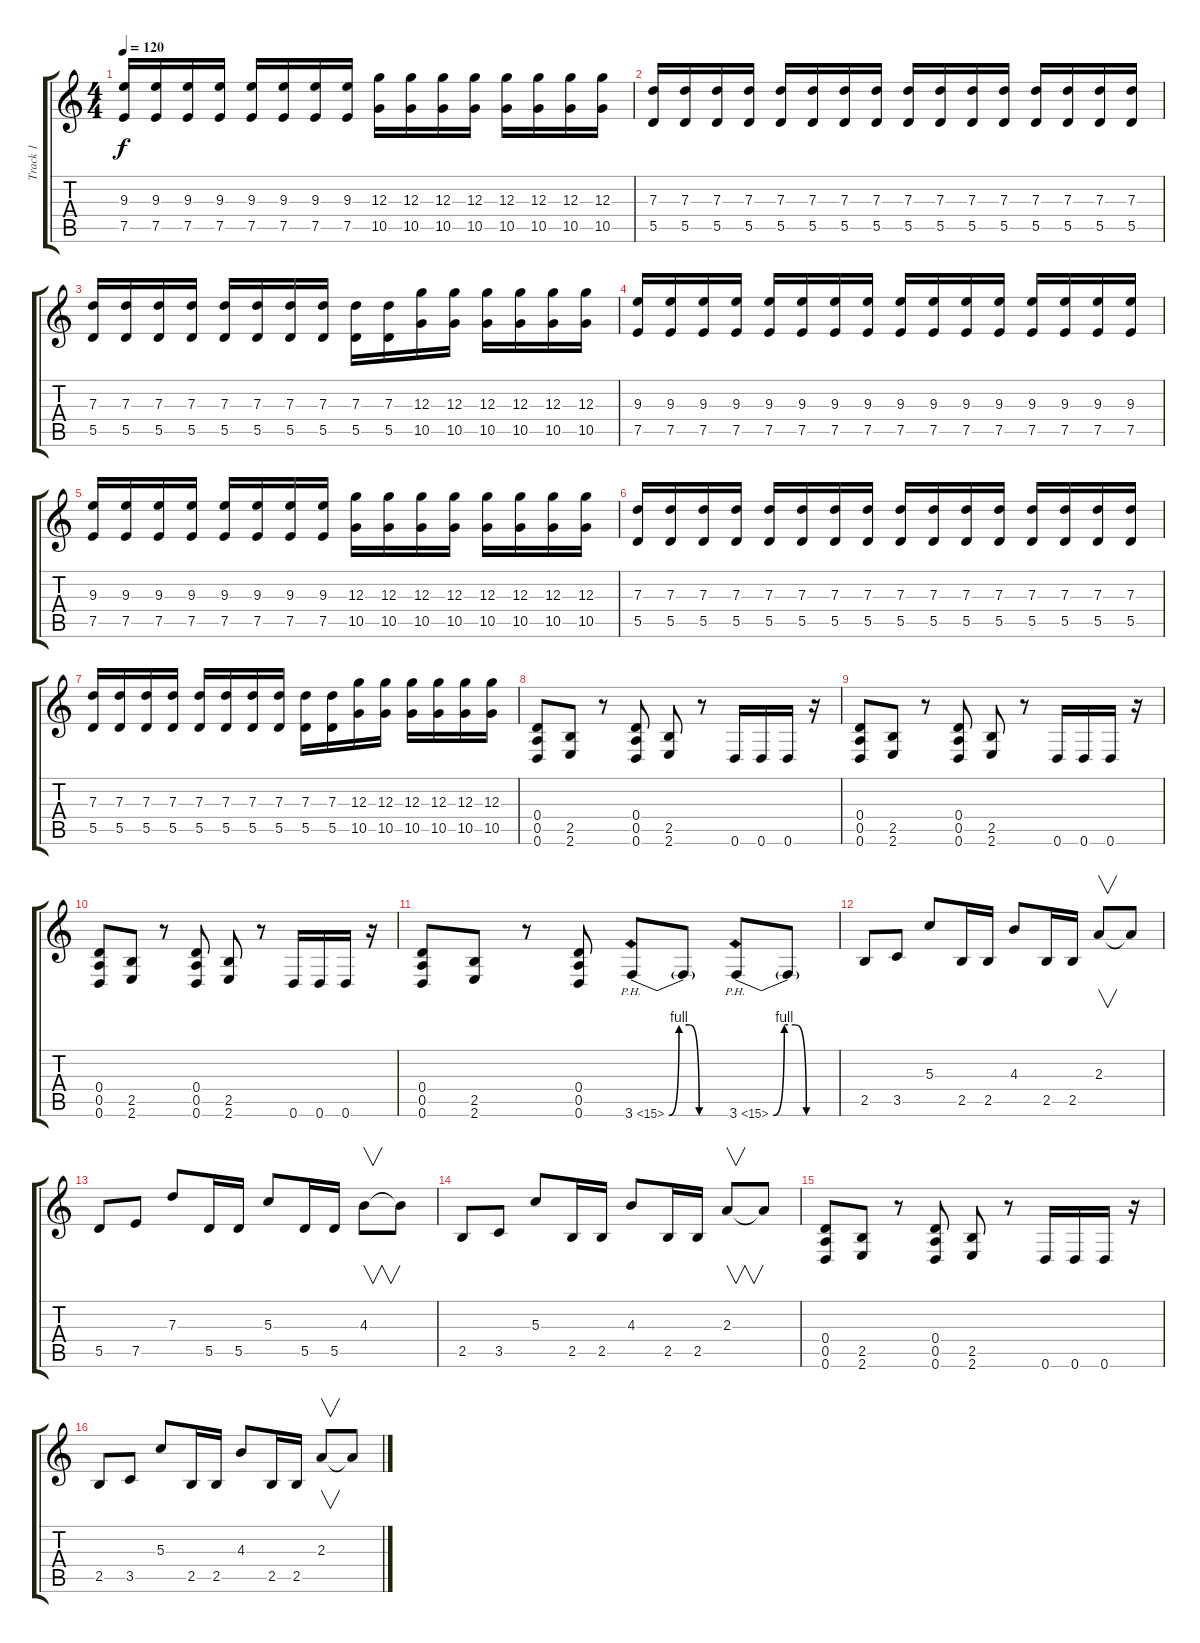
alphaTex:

\track ("Track 1" "Track 1") {instrument distortionguitar}
\staff {score tabs}
\tuning (E4 B3 G3 D3 A2 D2) {hide}
\ts (4 4)
\tempo 120
\clef g2
\ks c
(9.3 7.5).16{dy f} (9.3 7.5).16 (9.3 7.5).16 (9.3 7.5).16 (9.3 7.5).16 (9.3 7.5).16 (9.3 7.5).16 (9.3 7.5).16 (12.3 10.5).16 (12.3 10.5).16 (12.3 10.5).16 (12.3 10.5).16 (12.3 10.5).16 (12.3 10.5).16 (12.3 10.5).16 (12.3 10.5).16 |
(7.3 5.5).16 (7.3 5.5).16 (7.3 5.5).16 (7.3 5.5).16 (7.3 5.5).16 (7.3 5.5).16 (7.3 5.5).16 (7.3 5.5).16 (7.3 5.5).16 (7.3 5.5).16 (7.3 5.5).16 (7.3 5.5).16 (7.3 5.5).16 (7.3 5.5).16 (7.3 5.5).16 (7.3 5.5).16 |
(7.3 5.5).16 (7.3 5.5).16 (7.3 5.5).16 (7.3 5.5).16 (7.3 5.5).16 (7.3 5.5).16 (7.3 5.5).16 (7.3 5.5).16 (7.3 5.5).16 (7.3 5.5).16 (12.3 10.5).16 (12.3 10.5).16 (12.3 10.5).16 (12.3 10.5).16 (12.3 10.5).16 (12.3 10.5).16 |
(9.3 7.5).16 (9.3 7.5).16 (9.3 7.5).16 (9.3 7.5).16 (9.3 7.5).16 (9.3 7.5).16 (9.3 7.5).16 (9.3 7.5).16 (9.3 7.5).16 (9.3 7.5).16 (9.3 7.5).16 (9.3 7.5).16 (9.3 7.5).16 (9.3 7.5).16 (9.3 7.5).16 (9.3 7.5).16 |
(9.3 7.5).16 (9.3 7.5).16 (9.3 7.5).16 (9.3 7.5).16 (9.3 7.5).16 (9.3 7.5).16 (9.3 7.5).16 (9.3 7.5).16 (12.3 10.5).16 (12.3 10.5).16 (12.3 10.5).16 (12.3 10.5).16 (12.3 10.5).16 (12.3 10.5).16 (12.3 10.5).16 (12.3 10.5).16 |
(7.3 5.5).16 (7.3 5.5).16 (7.3 5.5).16 (7.3 5.5).16 (7.3 5.5).16 (7.3 5.5).16 (7.3 5.5).16 (7.3 5.5).16 (7.3 5.5).16 (7.3 5.5).16 (7.3 5.5).16 (7.3 5.5).16 (7.3 5.5).16 (7.3 5.5).16 (7.3 5.5).16 (7.3 5.5).16 |
(7.3 5.5).16 (7.3 5.5).16 (7.3 5.5).16 (7.3 5.5).16 (7.3 5.5).16 (7.3 5.5).16 (7.3 5.5).16 (7.3 5.5).16 (7.3 5.5).16 (7.3 5.5).16 (12.3 10.5).16 (12.3 10.5).16 (12.3 10.5).16 (12.3 10.5).16 (12.3 10.5).16 (12.3 10.5).16 |
(0.4 0.5 0.6).8 (2.5 2.6).8 r.8 (0.4 0.5 0.6).8 (2.5 2.6).8 r.8 0.6.16 0.6.16 0.6.16 r.16 |
(0.4 0.5 0.6).8 (2.5 2.6).8 r.8 (0.4 0.5 0.6).8 (2.5 2.6).8 r.8 0.6.16 0.6.16 0.6.16 r.16 |
(0.4 0.5 0.6).8 (2.5 2.6).8 r.8 (0.4 0.5 0.6).8 (2.5 2.6).8 r.8 0.6.16 0.6.16 0.6.16 r.16 |
(0.4 0.5 0.6).8 (2.5 2.6).8 r.8 (0.4 0.5 0.6).8 3.6{be (custom 0 0 10 4 20 4 30 0 60 0) ph 12}.8 3.6{t}.8 3.6{be (custom 0 0 10 4 20 4 30 0 60 0) ph 12}.8 3.6{t}.8 |
2.5.8 3.5.8 5.3.8 2.5.16 2.5.16 4.3.8 2.5.16 2.5.16 2.3.8{v} 2.3{t}.8 |
5.5.8 7.5.8 7.3.8 5.5.16 5.5.16 5.3.8 5.5.16 5.5.16 4.3.8{v} 4.3{t}.8 |
2.5.8 3.5.8 5.3.8 2.5.16 2.5.16 4.3.8 2.5.16 2.5.16 2.3.8{v} 2.3{t}.8 |
(0.4 0.5 0.6).8 (2.5 2.6).8 r.8 (0.4 0.5 0.6).8 (2.5 2.6).8 r.8 0.6.16 0.6.16 0.6.16 r.16 |
2.5.8 3.5.8 5.3.8 2.5.16 2.5.16 4.3.8 2.5.16 2.5.16 2.3.8{v} 2.3{t}.8
